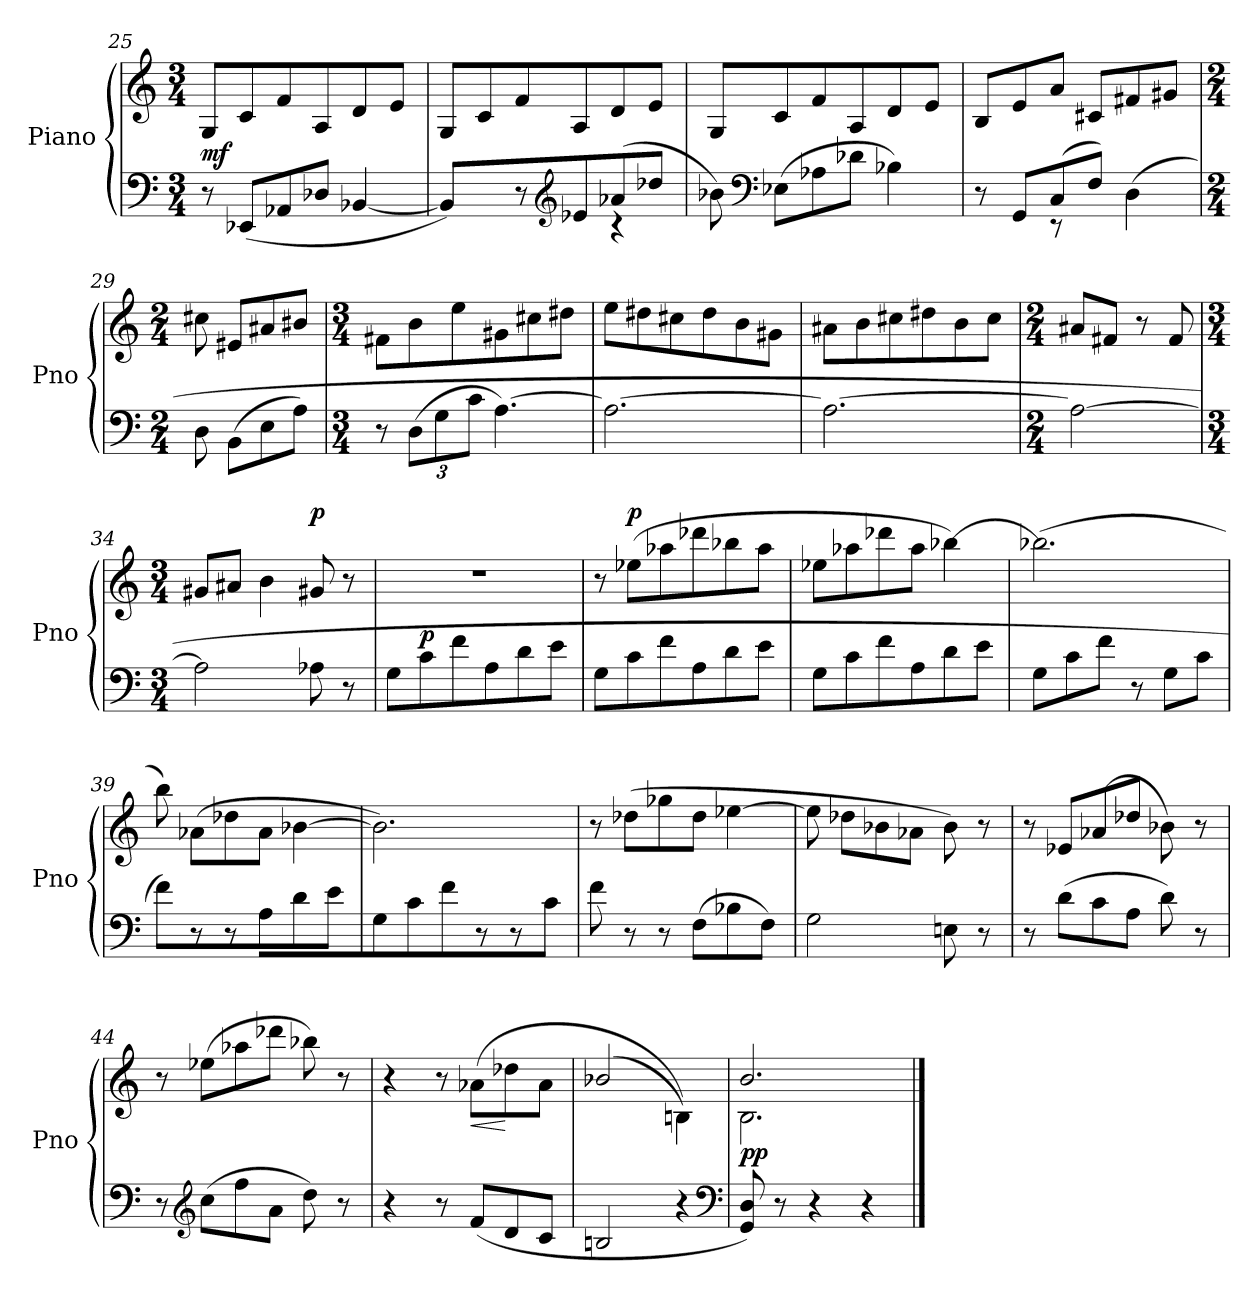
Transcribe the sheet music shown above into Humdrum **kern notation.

**kern	**dynam	**kern	**dynam
*part2	*part2	*part1	*part1
*staff2	*staff2	*staff1	*staff1
*I"Piano	*	*I"Piano	*
*I'Pno	*	*I'Pno	*
*clefF4	*	*clefG2	*
*M3/4	*	*M3/4	*
=25	=25	=25	=25
!	!LO:DY:a	!	!
8r	mf	8G/L	.
(8EE-X/L	.	8c/	.
8AA-X/	.	8f/	.
8D-X/J	.	8A/	.
[4BB-X/	.	8d/	.
.	.	8e/J	.
=26	=26	=26	=26
*^	*	*	*
4BB-/])	2ryy	.	8G/L	.
.	.	.	8c/	.
8r	.	.	8f/	.
*clefG2	*	*	*	*
8e-X/L	.	.	8A/	.
(8a-X/J	4r	.	8d/	.
8dd-X/J	.	.	8e/J	.
*v	*v	*	*	*
=27	=27	=27	=27
8b-X\)	.	8G/L	.
*clefF4	*	*	*
(8E-X\L	.	8c/	.
8A-X\	.	8f/	.
8d-X\J	.	8A/	.
4B-X\)	.	8d/	.
.	.	8e/J	.
=28	=28	=28	=28
*^	*	*	*
8r	4ryy	.	8B/L	.
8GG/L	.	.	8e/	.
(8C/	8r	.	8a/J	.
8F/J)	8ryy	.	8c#X/L	.
4ryy	(4D\	.	8f#X/	.
.	.	.	8g#X/J	.
*v	*v	*	*	*
!!LO:LB:g=z
=29	=29	=29	=29
*M2/4	*	*M2/4	*
8D\	.	8cc#X\	.
(8BB\L	.	8e#X/L	.
8E\	.	8a#X/	.
8A\J)	.	8b#X/J	.
=30	=30	=30	=30
*M3/4	*	*M3/4	*
8r	.	8f#X\L	.
(12D\L	.	8b\	.
12G\	.	.	.
.	.	8ee\	.
12c\J	.	.	.
[4.A\)	.	8g#X\	.
.	.	8cc#X\	.
.	.	8dd#X\J	.
=31	=31	=31	=31
2.A\_	.	8ee\L	.
.	.	8dd#X\	.
.	.	8cc#X\	.
.	.	8dd#\	.
.	.	8b\	.
.	.	8g#X\J	.
=32	=32	=32	=32
2.A\_	.	8a#X\L	.
.	.	8b\	.
.	.	8cc#X\	.
.	.	8dd#X\	.
.	.	8b\	.
.	.	8cc#\J	.
!!LO:LB:g=z
=33	=33	=33	=33
*M2/4	*	*M2/4	*
2A\_	.	8a#X/L	.
.	.	8f#X/J	.
.	.	8r	.
.	.	8f#/	.
=34	=34	=34	=34
*M3/4	*	*M3/4	*
2A\]	.	8g#X/L	.
.	.	8a#X/J	.
.	.	4b\	.
!	!	!	!LO:DY:a
8A-X\	.	8g#X/	p
8r	.	8r	.
=35	=35	=35	=35
!	!	!LO:N:vis=1	!
8G\L	.	2.r	.
!	!LO:DY:a	!	!
8c\	p	.	.
8f\	.	.	.
8A\	.	.	.
8d\	.	.	.
8e\J	.	.	.
=36	=36	=36	=36
8G\L	.	8r	.
!	!	!	!LO:DY:a
8c\	.	(8ee-X\L	p
8f\	.	8aa-X\	.
8A\	.	8ddd-X\	.
8d\	.	8bb-X\	.
8e\J	.	8aa-\J	.
=37	=37	=37	=37
8G\L	.	8ee-X\L	.
8c\	.	8aa-X\	.
8f\	.	8ddd-X\	.
8A\	.	8aa-\J	.
8d\	.	[4bb-X\)	.
8e\J	.	.	.
!!LO:LB:g=z
=38	=38	=38	=38
8G\L	.	(2.bb-X\]	.
8c\	.	.	.
8f\J	.	.	.
8r	.	.	.
8G\L	.	.	.
8c\J	.	.	.
=39	=39	=39	=39
*^	*	*	*
8ryy	8f\J)	.	8bb\)	.
8r	4ryy	.	(8a-X\L	.
8r	.	.	8dd-X\	.
4.ryy	8A\L	.	8a-\J	.
.	8d\	.	[4b-X\	.
.	8e\	.	.	.
*v	*v	*	*	*
=40	=40	=40	=40
8G\L	.	2.b-\])	.
8c\	.	.	.
8f\J	.	.	.
8r	.	.	.
8r	.	.	.
8c\L	.	.	.
=41	=41	=41	=41
*^	*	*	*
8ryy	8f\J	.	8r	.
8r	4ryy	.	(8dd-X\L	.
8r	.	.	8gg-X\	.
4.ryy	(8F\L	.	8dd-\J	.
.	8B-X\	.	[4ee-X\	.
.	8F\J)	.	.	.
*v	*v	*	*	*
=42	=42	=42	=42
2G\	.	8ee-\]	.
.	.	8dd-X\L	.
.	.	8b-X\	.
.	.	8a-X\J	.
8En\	.	8b-\)	.
8r	.	8r	.
!!LO:LB:g=z
=43	=43	=43	=43
8r	.	8r	.
(8d\L	.	8e-X/L	.
8c\	.	(8a-X/	.
8A\J	.	8dd-X/J	.
8d\)	.	8b-X\)	.
8r	.	8r	.
=44	=44	=44	=44
8r	.	8r	.
*clefG2	*	*	*
(8cc\L	.	(8ee-X\L	.
8ff\	.	8aa-X\	.
8a\J	.	8ddd-X\J	.
8dd\)	.	8bb-X\)	.
8r	.	8r	.
=45	=45	=45	=45
4r	.	4r	.
8r	.	8r	.
!	!	!	!LO:HP:b
(8f/L	.	(8a-X\L	<
8d/	.	8dd-X\	[
8c/J	.	8a-\J	.
=46	=46	=46	=46
2Bn/	.	(2b-X/	.
4r	.	4Bn\))	.
*clefF4	*	*	*
=47	=47	=47	=47
*	*	*^	*
!	!LO:DY:a	!	!	!
8GG/ 8D/)	pp	2.b/	2.B\	.
8r	.	.	.	.
4r	.	.	.	.
4r	.	.	.	.
*	*	*v	*v	*
==	==	==	==
*-	*-	*-	*-
